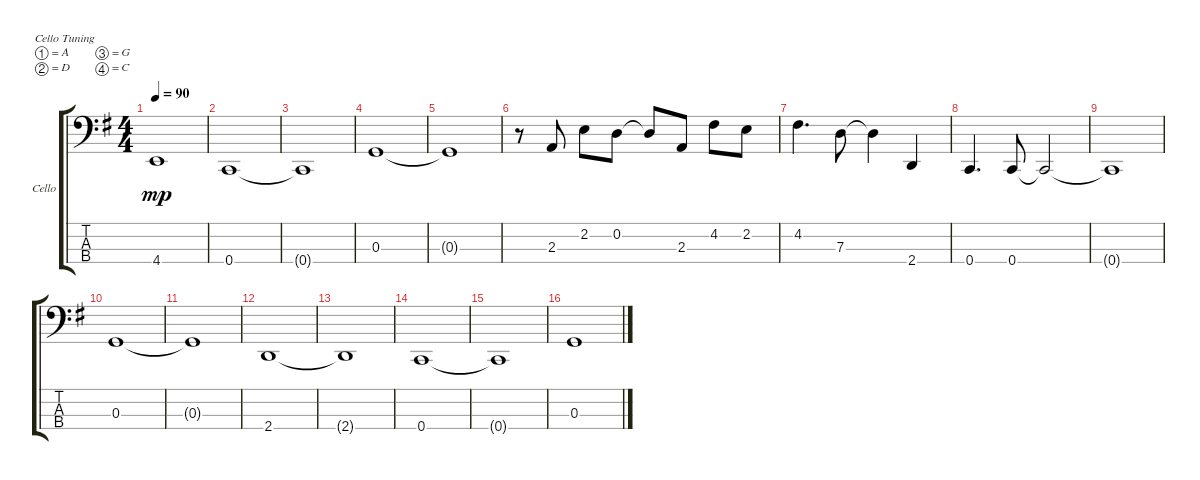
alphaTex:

\defaultSystemsLayout 4
\bracketExtendMode groupsimilarinstruments
\firstSystemTrackNameOrientation horizontal
\otherSystemsTrackNameOrientation horizontal
\track ("Cello" "Cello") {instrument cello}
\staff {score tabs}
\tuning (A3 D3 G2 C2)
\ts (4 4)
\tempo 90
\clef f4
\scale
0.333333
\ks g
4.4{t}.1{dy mp} |
\scale
0.333333 0.4.1 |
\scale
0.333333 0.4{t}.1 |
\scale
0.333333 0.3.1 |
\scale
0.333333 0.3{t}.1 |
\scale
0.333333 r.8 2.3.8 2.2.8 0.2.8 0.2{t}.8 2.3.8 4.2.8 2.2.8 |
\scale
0.333333 4.2.4{d} 7.3.8 7.3{t}.4 2.4.4 |
\scale
0.333333 0.4.4{d} 0.4.8 0.4{t}.2 |
\scale
0.333333 0.4{t}.1 |
\scale
0.333333 0.3.1 |
\scale
0.333333 0.3{t}.1 |
\scale
0.333333 2.4.1 |
\scale
0.333333 2.4{t}.1 |
\scale
0.333333 0.4.1 |
\scale
0.333333 0.4{t}.1 |
\scale
0.333333 0.3.1
